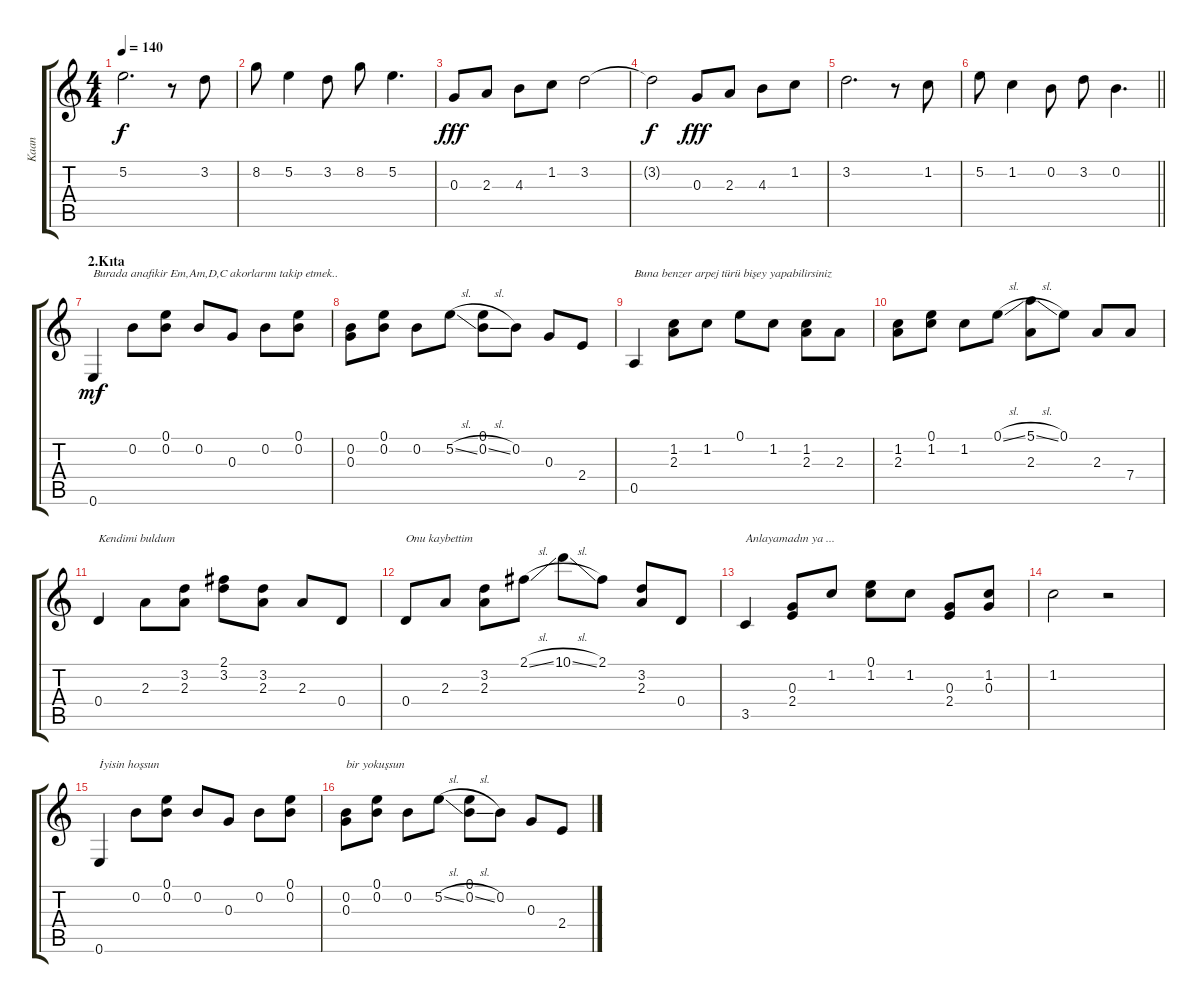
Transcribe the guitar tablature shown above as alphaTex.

\track ("Kaan" "Kaan") {instrument overdrivenguitar}
\staff {score tabs}
\tuning (E4 B3 G3 D3 A2 E2) {hide}
\ts (4 4)
\tempo 140
\clef g2
\ks c
5.2.2{d dy f} r.8 3.2.8 |
8.2.8 5.2.4 3.2.8 8.2.8 5.2.4{d} |
0.3.8{dy fff} 2.3.8 4.3.8 1.2.8 3.2.2 |
3.2{t}.2{dy f} 0.3.8{dy fff} 2.3.8 4.3.8 1.2.8 |
3.2.2{d} r.8 1.2.8 |
\barLineRight lightlight
5.2.8 1.2.4 0.2.8 3.2.8 0.2.4{d} |
\section ("" "2.Kıta")
0.6.4{txt "Burada anafikir Em,Am,D,C akorlarını takip etmek.." dy mf} 0.2.8 (0.1 0.2).8 0.2.8 0.3.8 0.2.8 (0.1 0.2).8 |
(0.2 0.3).8 (0.1 0.2).8 0.2.8 5.2{sl}.8 (0.1 0.2{sl}).8 0.2.8 0.3.8 2.4.8 |
0.5.4{txt "Buna benzer arpej türü bişey yapabilirsiniz"} (1.2 2.3).8 1.2.8 0.1.8 1.2.8 (1.2 2.3).8 2.3.8 |
(1.2 2.3).8 (0.1 1.2).8 1.2.8 0.1{sl}.8 (5.1{sl} 2.3).8 0.1.8 2.3.8 7.4.8 |
0.4.4{txt "Kendimi buldum"} 2.3.8 (3.2 2.3).8 (2.1 3.2).8 (3.2 2.3).8 2.3.8 0.4.8 |
0.4.8{txt "Onu kaybettim"} 2.3.8 (3.2 2.3).8 2.1{sl}.8 10.1{sl}.8 2.1.8 (3.2 2.3).8 0.4.8 |
3.5.4{txt "Anlayamadın ya ..."} (0.3 2.4).8 1.2.8 (0.1 1.2).8 1.2.8 (0.3 2.4).8 (1.2 0.3).8 |
1.2.2 r.2 |
0.6.4{txt "İyisin hoşsun "} 0.2.8 (0.1 0.2).8 0.2.8 0.3.8 0.2.8 (0.1 0.2).8 |
(0.2 0.3).8{txt "bir yokuşsun"} (0.1 0.2).8 0.2.8 5.2{sl}.8 (0.1 0.2{sl}).8 0.2.8 0.3.8 2.4.8
